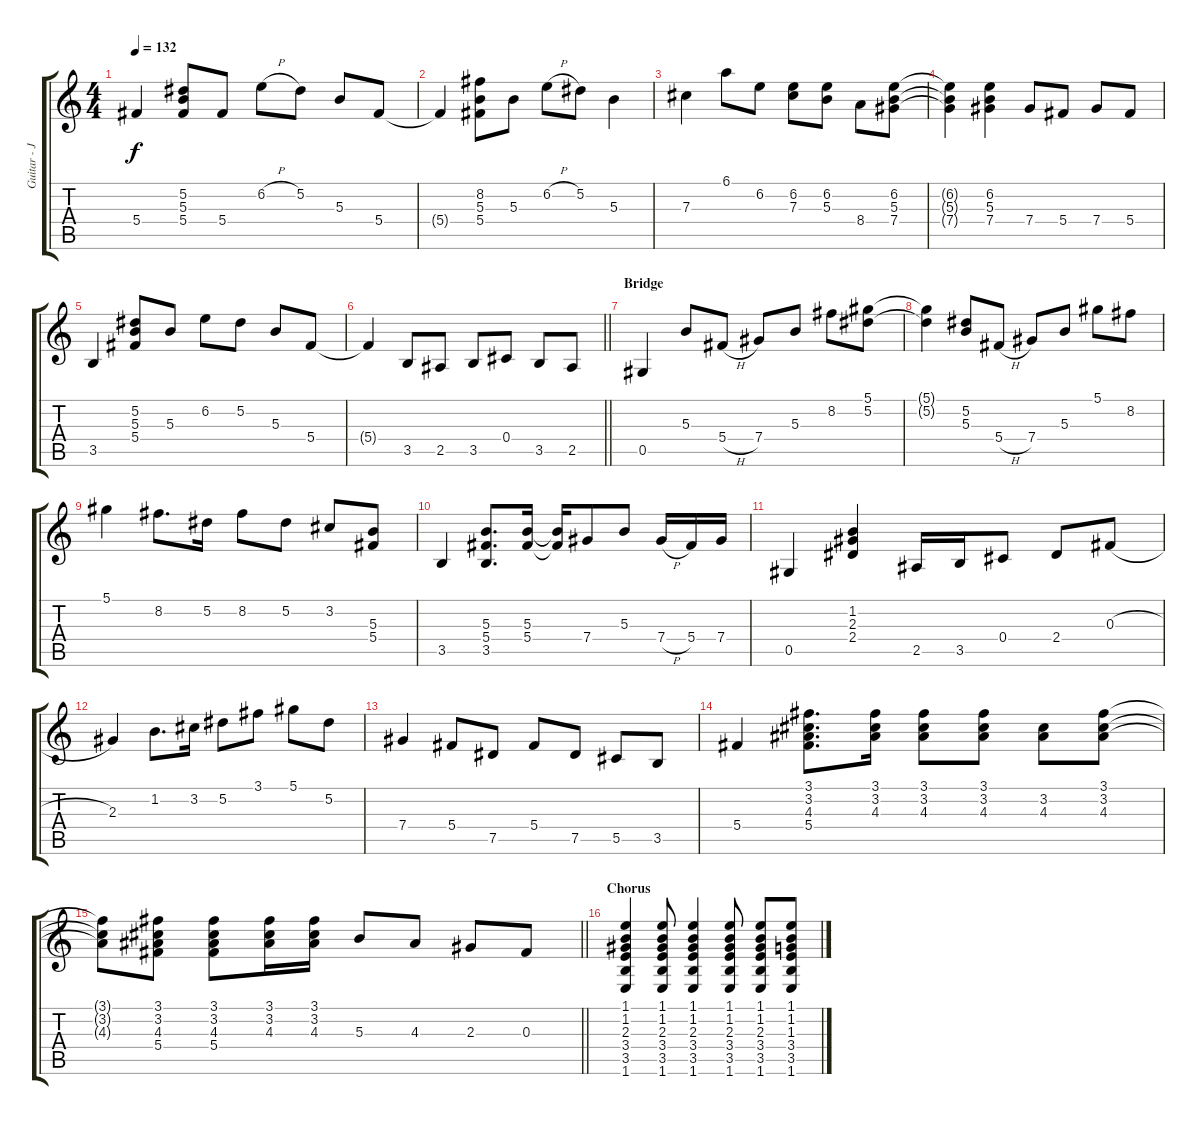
\track ("Guitar - John Squire" "Guitar - J") {instrument distortionguitar}
\staff {score tabs}
\tuning (Eb4 Bb3 Gb3 Db3 Ab2 Eb2) {hide}
\ts (4 4)
\tempo 132
\clef g2
\ks c
5.4{t}.4{dy f} (5.2 5.3 5.4).8 5.4.8 6.2{h}.8 5.2.8 5.3.8 5.4.8 |
5.4{t}.4 (8.2 5.3 5.4).8 5.3.8 6.2{h}.8 5.2.8 5.3.4 |
7.3.4 6.1.8 6.2.8 (6.2 7.3).8 (6.2 5.3).8 8.4.8 (6.2 5.3 7.4).8 |
(6.2{t} 5.3{t} 7.4{t}).4 (6.2 5.3 7.4).4 7.4.8 5.4.8 7.4.8 5.4.8 |
3.5.4 (5.2 5.3 5.4).8 5.3.8 6.2.8 5.2.8 5.3.8 5.4.8 |
\barLineRight lightlight
5.4{t}.4 3.5.8 2.5.8 3.5.8 0.4.8 3.5.8 2.5.8 |
\section ("" "Bridge")
0.5.4 5.3.8 5.4{h}.8 7.4.8 5.3.8 8.2.8 (5.1 5.2).8 |
(5.1{t} 5.2{t}).4 (5.2 5.3).8 5.4{h}.8 7.4.8 5.3.8 5.1.8 8.2.8 |
5.1.4 8.2.8{d} 5.2.16 8.2.8 5.2.8 3.2.8 (5.3 5.4).8 |
3.5.4 (5.3 5.4 3.5).8{d} (5.3 5.4).16 (5.3{t} 5.4{t}).16 7.4.8 5.3.8 7.4{h}.16 5.4.16 7.4.16 |
0.5.4 (1.2 2.3 2.4).4 2.5.16 3.5.16 0.4.8 2.4.8 0.3{h}.8 |
2.3.4 1.2.8{d} 3.2.16 5.2.8 3.1.8 5.1.8 5.2.8 |
7.4.4 5.4.8 7.5.8 5.4.8 7.5.8 5.5.8 3.5.8 |
5.4.4 (3.1 3.2 4.3 5.4).8{d} (3.1 3.2 4.3).16 (3.1 3.2 4.3).8 (3.1 3.2 4.3).8 (3.2 4.3).8 (3.1 3.2 4.3).8 |
\barLineRight lightlight
(3.1{t} 3.2{t} 4.3{t}).8 (3.1 3.2 4.3 5.4).8 (3.1 3.2 4.3 5.4).8 (3.1 3.2 4.3).16 (3.1 3.2 4.3).16 5.3.8 4.3.8 2.3.8 0.3.8 |
\section ("" "Chorus")
(1.1 1.2 2.3 3.4 3.5 1.6).4 (1.1 1.2 2.3 3.4 3.5 1.6).8 (1.1 1.2 2.3 3.4 3.5 1.6).4 (1.1 1.2 2.3 3.4 3.5 1.6).8 (1.1 1.2 2.3 3.4 3.5 1.6).8 (1.1 1.2 1.3 3.4 3.5 1.6).8
